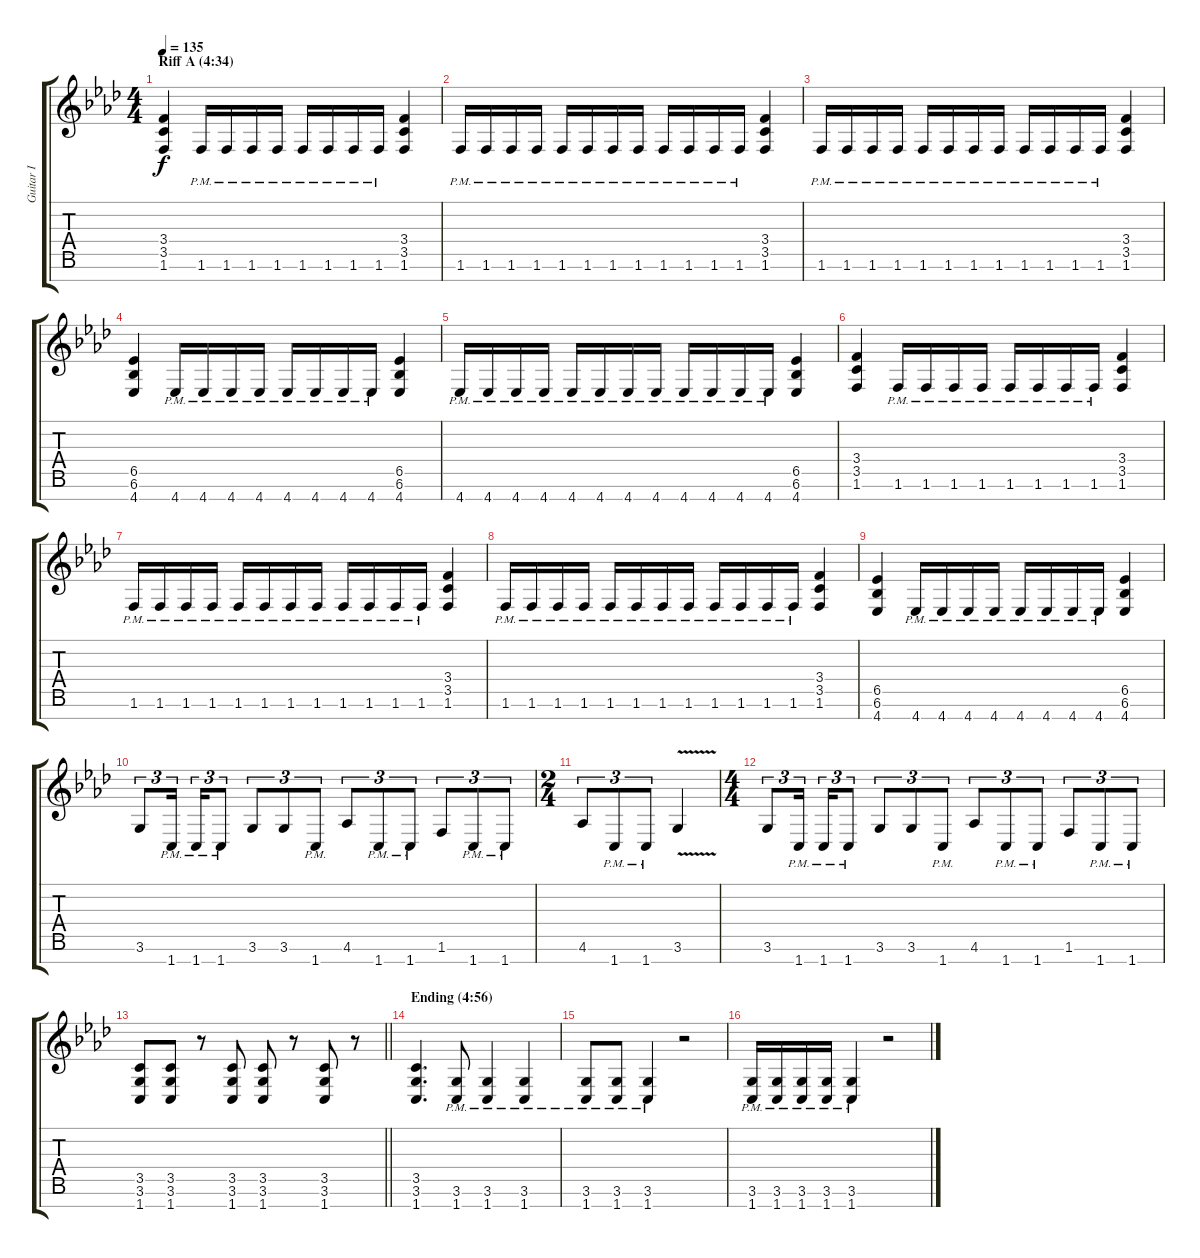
\track ("Guitar I" "Guitar I") {instrument distortionguitar}
\staff {score tabs}
\tuning (E4 B3 G3 D3 A2 E2 B1) {hide}
\ts (4 4)
\section ("" "Riff A (4:34)")
\tempo 135
\clef g2
\ks fminor
(3.4 3.5 1.6).4{dy f} 1.6{pm}.16 1.6{pm}.16 1.6{pm}.16 1.6{pm}.16 1.6{pm}.16 1.6{pm}.16 1.6{pm}.16 1.6{pm}.16 (3.4 3.5 1.6).4 |
1.6{pm}.16 1.6{pm}.16 1.6{pm}.16 1.6{pm}.16 1.6{pm}.16 1.6{pm}.16 1.6{pm}.16 1.6{pm}.16 1.6{pm}.16 1.6{pm}.16 1.6{pm}.16 1.6{pm}.16 (3.4 3.5 1.6).4 |
1.6{pm}.16 1.6{pm}.16 1.6{pm}.16 1.6{pm}.16 1.6{pm}.16 1.6{pm}.16 1.6{pm}.16 1.6{pm}.16 1.6{pm}.16 1.6{pm}.16 1.6{pm}.16 1.6{pm}.16 (3.4 3.5 1.6).4 |
(6.5 6.6 4.7).4 4.7{pm}.16 4.7{pm}.16 4.7{pm}.16 4.7{pm}.16 4.7{pm}.16 4.7{pm}.16 4.7{pm}.16 4.7{pm}.16 (6.5 6.6 4.7).4 |
4.7{pm}.16 4.7{pm}.16 4.7{pm}.16 4.7{pm}.16 4.7{pm}.16 4.7{pm}.16 4.7{pm}.16 4.7{pm}.16 4.7{pm}.16 4.7{pm}.16 4.7{pm}.16 4.7{pm}.16 (6.5 6.6 4.7).4 |
(3.4 3.5 1.6).4 1.6{pm}.16 1.6{pm}.16 1.6{pm}.16 1.6{pm}.16 1.6{pm}.16 1.6{pm}.16 1.6{pm}.16 1.6{pm}.16 (3.4 3.5 1.6).4 |
1.6{pm}.16 1.6{pm}.16 1.6{pm}.16 1.6{pm}.16 1.6{pm}.16 1.6{pm}.16 1.6{pm}.16 1.6{pm}.16 1.6{pm}.16 1.6{pm}.16 1.6{pm}.16 1.6{pm}.16 (3.4 3.5 1.6).4 |
1.6{pm}.16 1.6{pm}.16 1.6{pm}.16 1.6{pm}.16 1.6{pm}.16 1.6{pm}.16 1.6{pm}.16 1.6{pm}.16 1.6{pm}.16 1.6{pm}.16 1.6{pm}.16 1.6{pm}.16 (3.4 3.5 1.6).4 |
(6.5 6.6 4.7).4 4.7{pm}.16 4.7{pm}.16 4.7{pm}.16 4.7{pm}.16 4.7{pm}.16 4.7{pm}.16 4.7{pm}.16 4.7{pm}.16 (6.5 6.6 4.7).4 |
3.6.8{tu (3 2)} 1.7{pm}.16{tu (3 2) beam splitsecondary} 1.7{pm}.16{tu (3 2)} 1.7{pm}.8{tu (3 2)} 3.6.8{tu (3 2)} 3.6.8{tu (3 2)} 1.7{pm}.8{tu (3 2)} 4.6.8{tu (3 2)} 1.7{pm}.8{tu (3 2)} 1.7{pm}.8{tu (3 2)} 1.6.8{tu (3 2)} 1.7{pm}.8{tu (3 2)} 1.7{pm}.8{tu (3 2)} |
\ts (2 4)
4.6.8{tu (3 2)} 1.7{pm}.8{tu (3 2)} 1.7{pm}.8{tu (3 2)} 3.6{v}.4 |
\ts (4 4)
3.6.8{tu (3 2)} 1.7{pm}.16{tu (3 2) beam splitsecondary} 1.7{pm}.16{tu (3 2)} 1.7{pm}.8{tu (3 2)} 3.6.8{tu (3 2)} 3.6.8{tu (3 2)} 1.7{pm}.8{tu (3 2)} 4.6.8{tu (3 2)} 1.7{pm}.8{tu (3 2)} 1.7{pm}.8{tu (3 2)} 1.6.8{tu (3 2)} 1.7{pm}.8{tu (3 2)} 1.7{pm}.8{tu (3 2)} |
\barLineRight lightlight
(3.5 3.6 1.7).8 (3.5 3.6 1.7).8 r.8 (3.5 3.6 1.7).8 (3.5 3.6 1.7).8 r.8 (3.5 3.6 1.7).8 r.8 |
\section ("" "Ending (4:56)")
(3.5 3.6 1.7).4{d} (3.6{pm} 1.7{pm}).8 (3.6{pm} 1.7{pm}).4 (3.6{pm} 1.7{pm}).4 |
(3.6{pm} 1.7{pm}).8 (3.6{pm} 1.7{pm}).8 (3.6{pm} 1.7{pm}).4 r.2 |
(3.6{pm} 1.7{pm}).16 (3.6{pm} 1.7{pm}).16 (3.6{pm} 1.7{pm}).16 (3.6{pm} 1.7{pm}).16 (3.6{pm} 1.7{pm}).4 r.2
